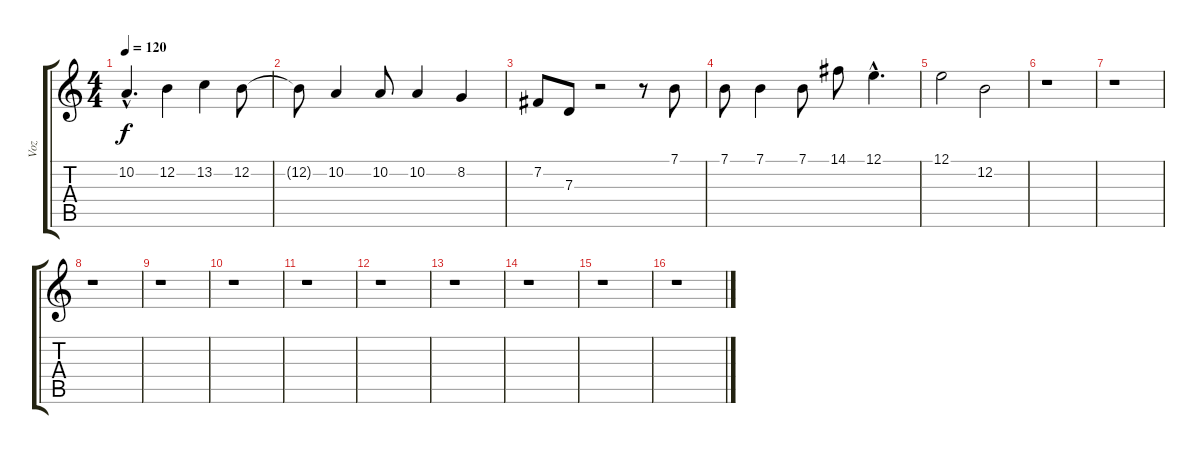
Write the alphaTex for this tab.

\track ("Voz" "Voz") {instrument synthbrass1}
\staff {score tabs}
\tuning (E4 B3 G3 D3 A2 E2) {hide}
\ts (4 4)
\tempo 120
\clef g2
\ks c
10.2{hac}.4{d dy f} 12.2.4 13.2.4 12.2.8 |
12.2{t}.8 10.2.4 10.2.8 10.2.4 8.2.4 |
7.2.8 7.3.8 r.2 r.8 7.1.8 |
7.1.8 7.1.4 7.1.8 14.1.8 12.1{hac}.4{d} |
12.1.2 12.2.2 |
r.1 |
r.1 |
r.1 |
r.1 |
r.1 |
r.1 |
r.1 |
r.1 |
r.1 |
r.1 |
r.1
